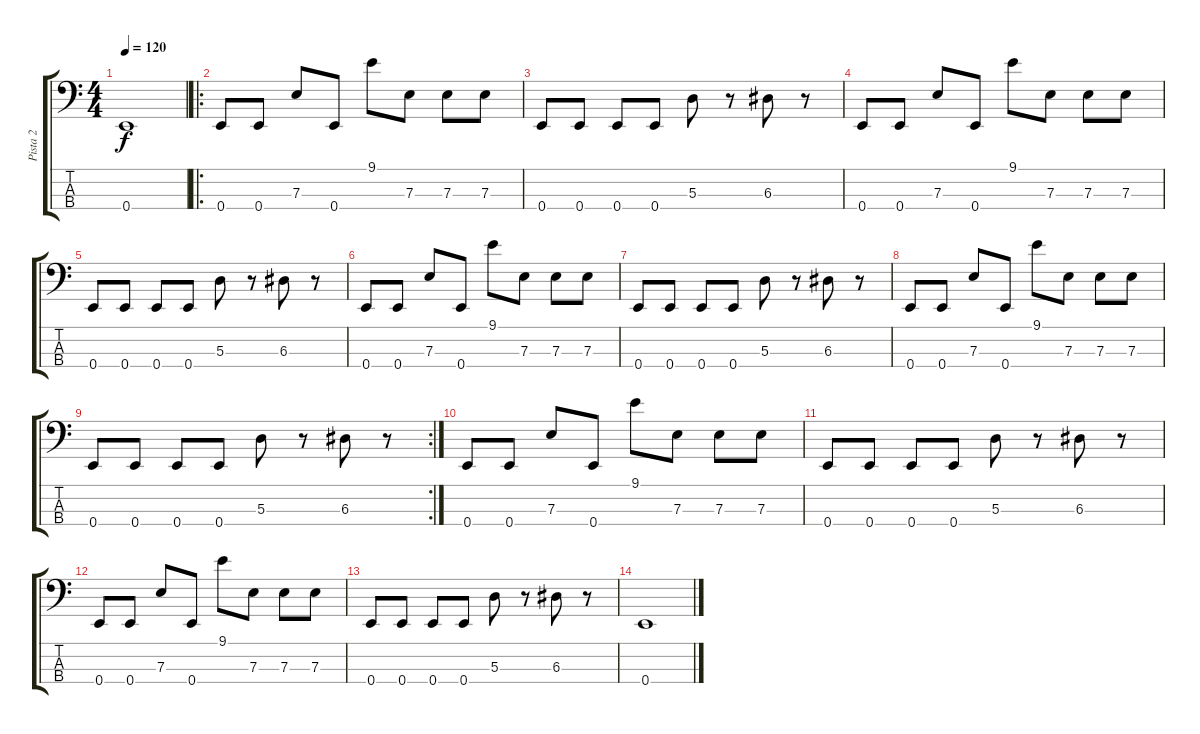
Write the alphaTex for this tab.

\track ("Pista 2" "Pista 2") {instrument electricbassfinger}
\staff {score tabs}
\tuning (G2 D2 A1 E1) {hide}
\ts (4 4)
\tempo 120
\clef f4
\ks c
0.4{t}.1{dy f} |
\ro
0.4.8 0.4.8 7.3.8 0.4.8 9.1.8 7.3.8 7.3.8 7.3.8 |
0.4.8 0.4.8 0.4.8 0.4.8 5.3.8 r.8 6.3.8 r.8 |
0.4.8 0.4.8 7.3.8 0.4.8 9.1.8 7.3.8 7.3.8 7.3.8 |
0.4.8 0.4.8 0.4.8 0.4.8 5.3.8 r.8 6.3.8 r.8 |
0.4.8 0.4.8 7.3.8 0.4.8 9.1.8 7.3.8 7.3.8 7.3.8 |
0.4.8 0.4.8 0.4.8 0.4.8 5.3.8 r.8 6.3.8 r.8 |
0.4.8 0.4.8 7.3.8 0.4.8 9.1.8 7.3.8 7.3.8 7.3.8 |
\rc 2
0.4.8 0.4.8 0.4.8 0.4.8 5.3.8 r.8 6.3.8 r.8 |
0.4.8 0.4.8 7.3.8 0.4.8 9.1.8 7.3.8 7.3.8 7.3.8 |
0.4.8 0.4.8 0.4.8 0.4.8 5.3.8 r.8 6.3.8 r.8 |
0.4.8 0.4.8 7.3.8 0.4.8 9.1.8 7.3.8 7.3.8 7.3.8 |
0.4.8 0.4.8 0.4.8 0.4.8 5.3.8 r.8 6.3.8 r.8 |
0.4.1
